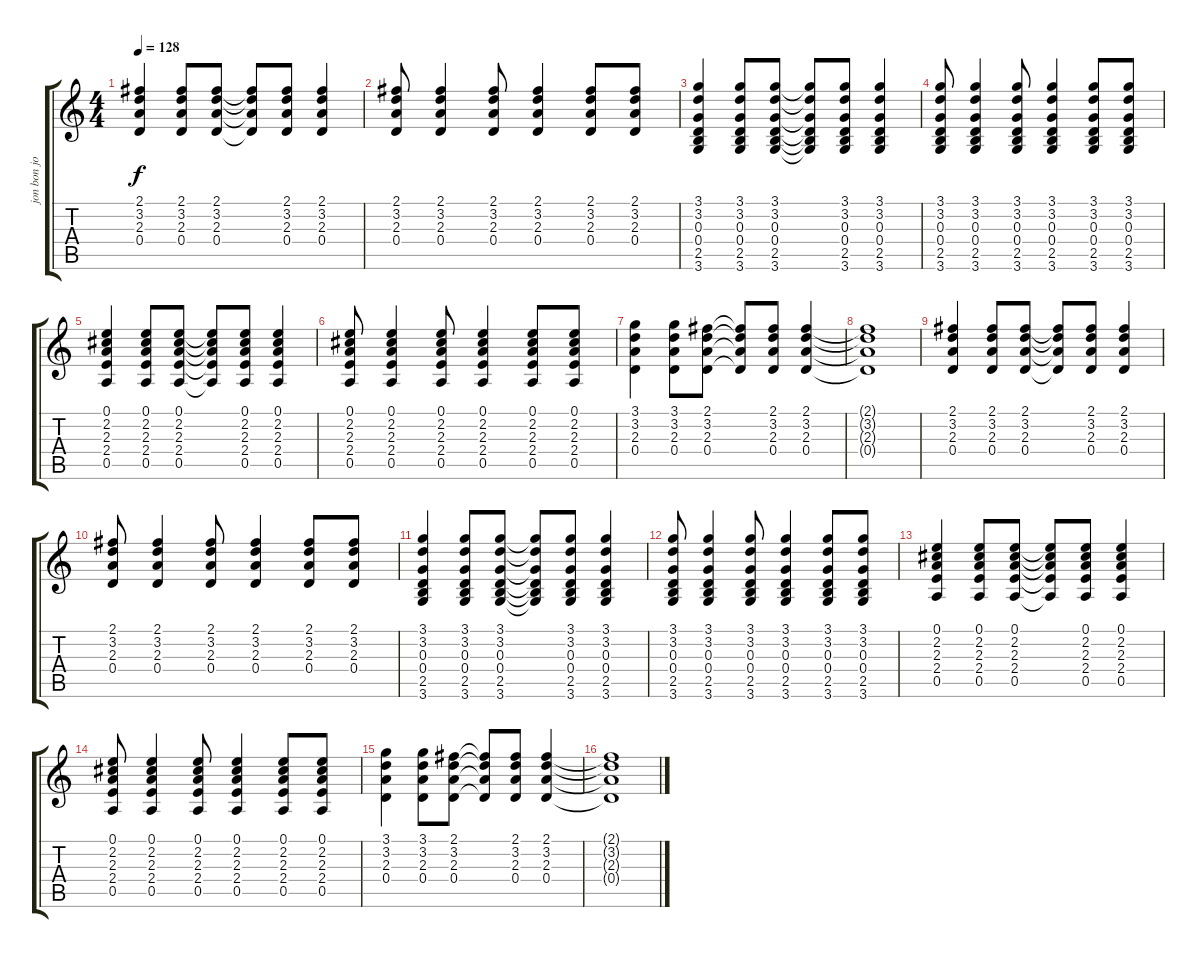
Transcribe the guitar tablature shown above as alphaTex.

\track ("jon bon jovi" "jon bon jo") {instrument acousticguitarsteel}
\staff {score tabs}
\tuning (E4 B3 G3 D3 A2 E2) {hide}
\ts (4 4)
\tempo 128
\clef g2
\ks c
(2.1 3.2 2.3 0.4).4{dy f} (2.1 3.2 2.3 0.4).8 (2.1 3.2 2.3 0.4).8 (2.1{t} 3.2{t} 2.3{t} 0.4{t}).8 (2.1 3.2 2.3 0.4).8 (2.1 3.2 2.3 0.4).4 |
(2.1 3.2 2.3 0.4).8 (2.1 3.2 2.3 0.4).4 (2.1 3.2 2.3 0.4).8 (2.1 3.2 2.3 0.4).4 (2.1 3.2 2.3 0.4).8 (2.1 3.2 2.3 0.4).8 |
(3.1 3.2 0.3 0.4 2.5 3.6).4 (3.1 3.2 0.3 0.4 2.5 3.6).8 (3.1 3.2 0.3 0.4 2.5 3.6).8 (3.1{t} 3.2{t} 0.3{t} 0.4{t} 2.5{t} 3.6{t}).8 (3.1 3.2 0.3 0.4 2.5 3.6).8 (3.1 3.2 0.3 0.4 2.5 3.6).4 |
(3.1 3.2 0.3 0.4 2.5 3.6).8 (3.1 3.2 0.3 0.4 2.5 3.6).4 (3.1 3.2 0.3 0.4 2.5 3.6).8 (3.1 3.2 0.3 0.4 2.5 3.6).4 (3.1 3.2 0.3 0.4 2.5 3.6).8 (3.1 3.2 0.3 0.4 2.5 3.6).8 |
(0.1 2.2 2.3 2.4 0.5).4 (0.1 2.2 2.3 2.4 0.5).8 (0.1 2.2 2.3 2.4 0.5).8 (0.1{t} 2.2{t} 2.3{t} 2.4{t} 0.5{t}).8 (0.1 2.2 2.3 2.4 0.5).8 (0.1 2.2 2.3 2.4 0.5).4 |
(0.1 2.2 2.3 2.4 0.5).8 (0.1 2.2 2.3 2.4 0.5).4 (0.1 2.2 2.3 2.4 0.5).8 (0.1 2.2 2.3 2.4 0.5).4 (0.1 2.2 2.3 2.4 0.5).8 (0.1 2.2 2.3 2.4 0.5).8 |
(3.1 3.2 2.3 0.4).4 (3.1 3.2 2.3 0.4).8 (2.1 3.2 2.3 0.4).8 (2.1{t} 3.2{t} 2.3{t} 0.4{t}).8 (2.1 3.2 2.3 0.4).8 (2.1 3.2 2.3 0.4).4 |
(2.1{t} 3.2{t} 2.3{t} 0.4{t}).1 |
(2.1 3.2 2.3 0.4).4 (2.1 3.2 2.3 0.4).8 (2.1 3.2 2.3 0.4).8 (2.1{t} 3.2{t} 2.3{t} 0.4{t}).8 (2.1 3.2 2.3 0.4).8 (2.1 3.2 2.3 0.4).4 |
(2.1 3.2 2.3 0.4).8 (2.1 3.2 2.3 0.4).4 (2.1 3.2 2.3 0.4).8 (2.1 3.2 2.3 0.4).4 (2.1 3.2 2.3 0.4).8 (2.1 3.2 2.3 0.4).8 |
(3.1 3.2 0.3 0.4 2.5 3.6).4 (3.1 3.2 0.3 0.4 2.5 3.6).8 (3.1 3.2 0.3 0.4 2.5 3.6).8 (3.1{t} 3.2{t} 0.3{t} 0.4{t} 2.5{t} 3.6{t}).8 (3.1 3.2 0.3 0.4 2.5 3.6).8 (3.1 3.2 0.3 0.4 2.5 3.6).4 |
(3.1 3.2 0.3 0.4 2.5 3.6).8 (3.1 3.2 0.3 0.4 2.5 3.6).4 (3.1 3.2 0.3 0.4 2.5 3.6).8 (3.1 3.2 0.3 0.4 2.5 3.6).4 (3.1 3.2 0.3 0.4 2.5 3.6).8 (3.1 3.2 0.3 0.4 2.5 3.6).8 |
(0.1 2.2 2.3 2.4 0.5).4 (0.1 2.2 2.3 2.4 0.5).8 (0.1 2.2 2.3 2.4 0.5).8 (0.1{t} 2.2{t} 2.3{t} 2.4{t} 0.5{t}).8 (0.1 2.2 2.3 2.4 0.5).8 (0.1 2.2 2.3 2.4 0.5).4 |
(0.1 2.2 2.3 2.4 0.5).8 (0.1 2.2 2.3 2.4 0.5).4 (0.1 2.2 2.3 2.4 0.5).8 (0.1 2.2 2.3 2.4 0.5).4 (0.1 2.2 2.3 2.4 0.5).8 (0.1 2.2 2.3 2.4 0.5).8 |
(3.1 3.2 2.3 0.4).4 (3.1 3.2 2.3 0.4).8 (2.1 3.2 2.3 0.4).8 (2.1{t} 3.2{t} 2.3{t} 0.4{t}).8 (2.1 3.2 2.3 0.4).8 (2.1 3.2 2.3 0.4).4 |
(2.1{t} 3.2{t} 2.3{t} 0.4{t}).1
